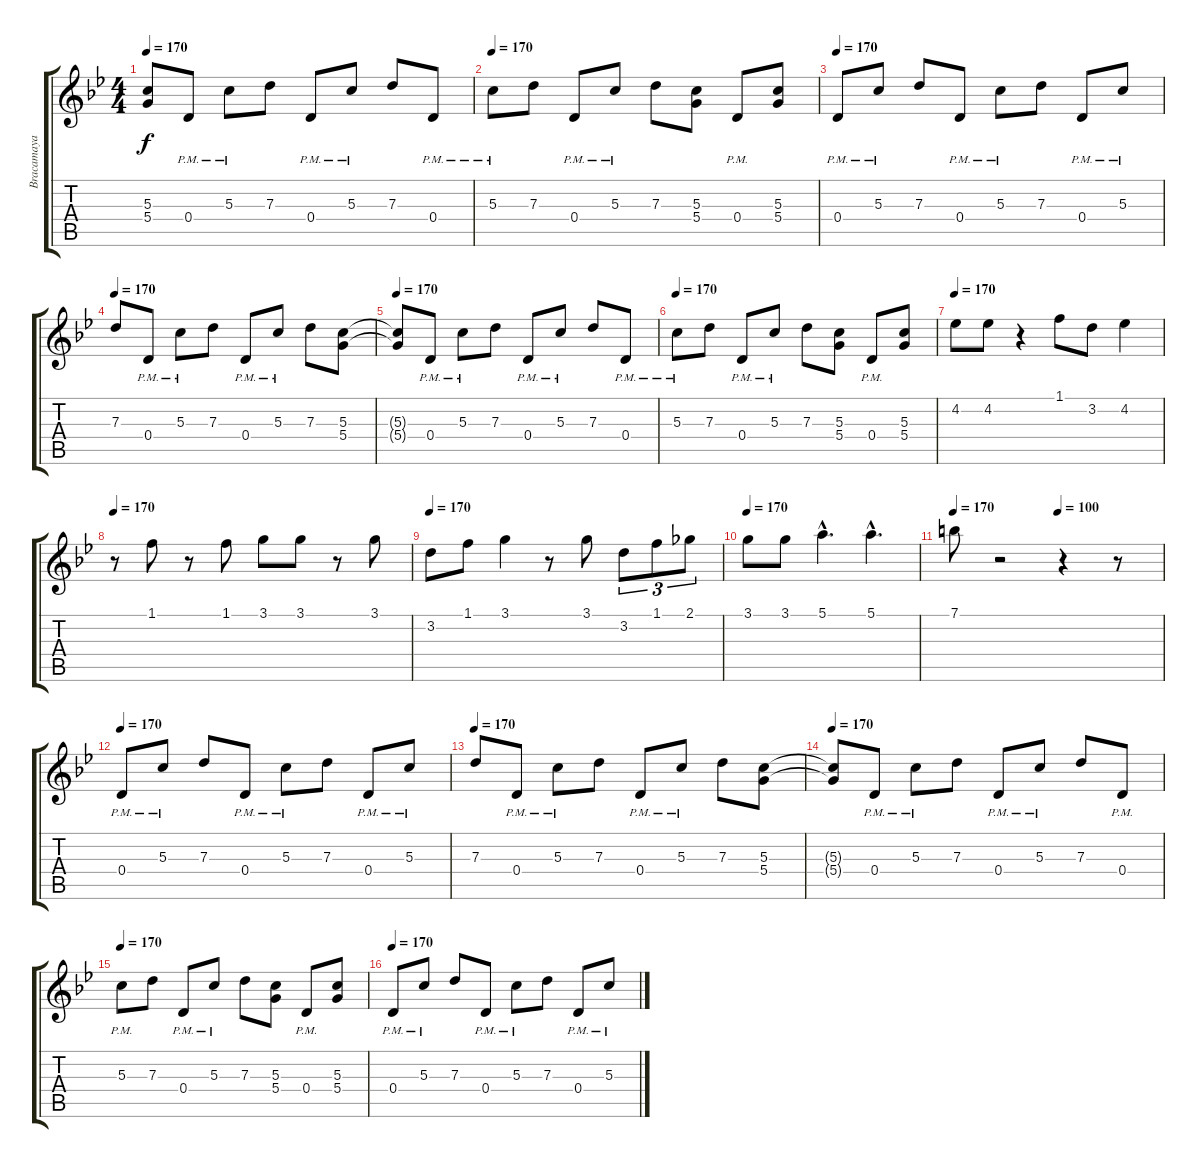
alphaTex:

\track ("Bracamaya" "Bracamaya") {instrument distortionguitar}
\staff {score tabs}
\tuning (E4 B3 G3 D3 A2 E2) {hide}
\ts (4 4)
\tempo 170
\clef g2
\ks gminor
(5.3{t} 5.4{t}).8{dy f} 0.4{pm}.8 5.3{pm}.8 7.3.8 0.4{pm}.8 5.3{pm}.8 7.3.8 0.4{pm}.8 |
\tempo 170
5.3{pm}.8 7.3.8 0.4{pm}.8 5.3{pm}.8 7.3.8 (5.3 5.4).8 0.4{pm}.8 (5.3 5.4).8 |
\tempo 170
0.4{pm}.8 5.3{pm}.8 7.3.8 0.4{pm}.8 5.3{pm}.8 7.3.8 0.4{pm}.8 5.3{pm}.8 |
\tempo 170
7.3.8 0.4{pm}.8 5.3{pm}.8 7.3.8 0.4{pm}.8 5.3{pm}.8 7.3.8 (5.3 5.4).8 |
\tempo 170
(5.3{t} 5.4{t}).8 0.4{pm}.8 5.3{pm}.8 7.3.8 0.4{pm}.8 5.3{pm}.8 7.3.8 0.4{pm}.8 |
\tempo 170
5.3{pm}.8 7.3.8 0.4{pm}.8 5.3{pm}.8 7.3.8 (5.3 5.4).8 0.4{pm}.8 (5.3 5.4).8 |
\tempo 170
4.2.8 4.2.8 r.4 1.1.8 3.2.8 4.2.4 |
\tempo 170
r.8 1.1.8 r.8 1.1.8 3.1.8 3.1.8 r.8 3.1.8 |
\tempo 170
3.2.8 1.1.8 3.1.4 r.8 3.1.8 3.2.8{tu (3 2)} 1.1.8{tu (3 2)} 2.1.8{tu (3 2)} |
\tempo 170
3.1.8 3.1.8 5.1{hac}.4{d} 5.1{hac}.4{d} |
\tempo 170
\tempo (100 0.5)
7.1.8 r.2 r.4 r.8 |
\tempo 170
0.4{pm}.8 5.3{pm}.8 7.3.8 0.4{pm}.8 5.3{pm}.8 7.3.8 0.4{pm}.8 5.3{pm}.8 |
\tempo 170
7.3.8 0.4{pm}.8 5.3{pm}.8 7.3.8 0.4{pm}.8 5.3{pm}.8 7.3.8 (5.3 5.4).8 |
\tempo 170
(5.3{t} 5.4{t}).8 0.4{pm}.8 5.3{pm}.8 7.3.8 0.4{pm}.8 5.3{pm}.8 7.3.8 0.4{pm}.8 |
\tempo 170
5.3{pm}.8 7.3.8 0.4{pm}.8 5.3{pm}.8 7.3.8 (5.3 5.4).8 0.4{pm}.8 (5.3 5.4).8 |
\tempo 170
0.4{pm}.8 5.3{pm}.8 7.3.8 0.4{pm}.8 5.3{pm}.8 7.3.8 0.4{pm}.8 5.3{pm}.8
